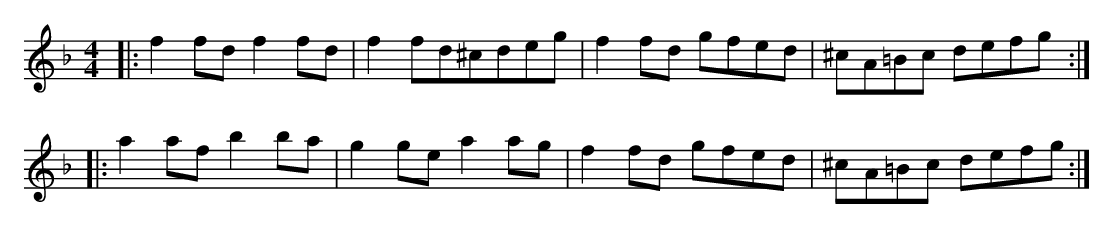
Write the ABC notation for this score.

X:1
M:4/4
K:Dmin
|: f2fd f2fd | f2fd^cdeg | f2fd gfed | ^cA=Bc defg :|
|: a2af b2ba | g2ge a2ag | f2fd gfed | ^cA=Bc defg :|
